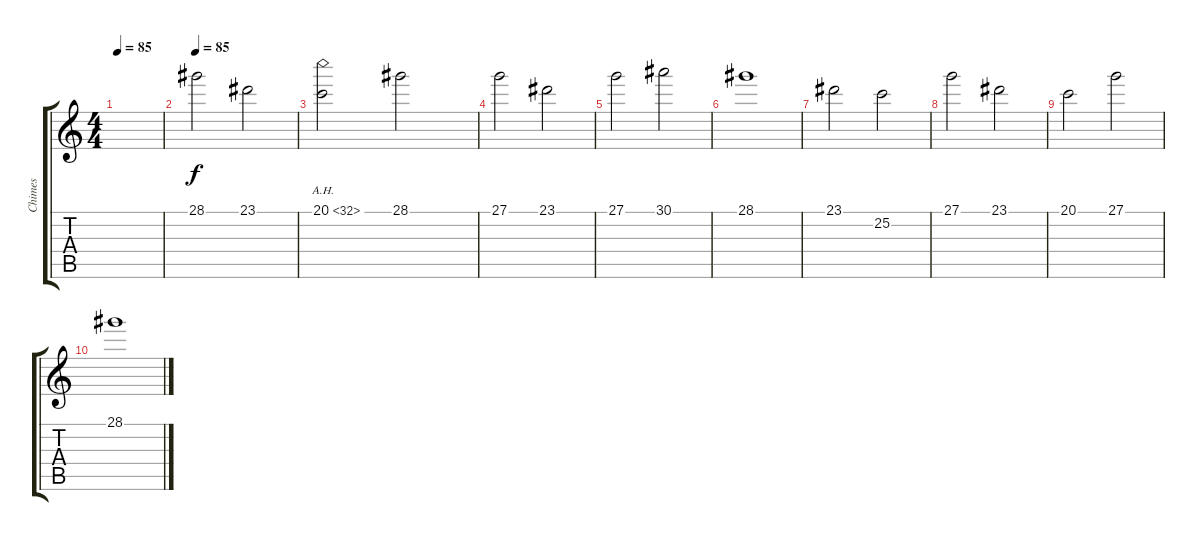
\track ("Chimes" "Chimes") {instrument fx3crystal}
\staff {score tabs}
\tuning (E4 B3 G3 D3 A2 E2) {hide}
\ts (4 4)
\tempo 85
\clef g2
\ks c
|
\tempo 85
28.1.2 23.1.2 |
20.1{ah 12}.2 28.1.2 |
27.1.2 23.1.2 |
27.1.2 30.1.2 |
28.1.1 |
23.1.2 25.2.2 |
27.1.2 23.1.2 |
20.1.2 27.1.2 |
28.1.1
